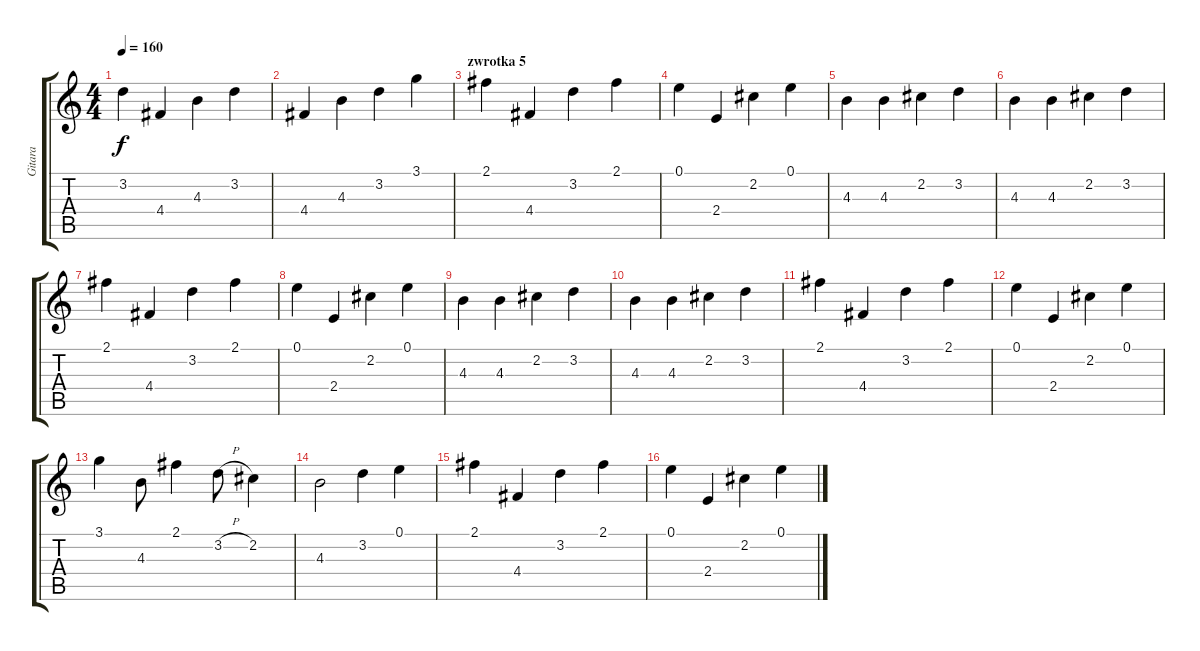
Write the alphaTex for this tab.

\track ("Gitara" "Gitara") {instrument electricguitarclean}
\staff {score tabs}
\tuning (E4 B3 G3 D3 A2 E2) {hide}
\ts (4 4)
\tempo 160
\clef g2
\ks c
3.2.4{dy f} 4.4.4 4.3.4 3.2.4 |
4.4.4 4.3.4 3.2.4 3.1.4 |
\section ("" "zwrotka 5")
2.1.4 4.4.4 3.2.4 2.1.4 |
0.1.4 2.4.4 2.2.4 0.1.4 |
4.3.4 4.3.4 2.2.4 3.2.4 |
4.3.4 4.3.4 2.2.4 3.2.4 |
2.1.4 4.4.4 3.2.4 2.1.4 |
0.1.4 2.4.4 2.2.4 0.1.4 |
4.3.4 4.3.4 2.2.4 3.2.4 |
4.3.4 4.3.4 2.2.4 3.2.4 |
2.1.4 4.4.4 3.2.4 2.1.4 |
0.1.4 2.4.4 2.2.4 0.1.4 |
3.1.4 4.3.8 2.1.4 3.2{h}.8 2.2.4 |
4.3.2 3.2.4 0.1.4 |
2.1.4 4.4.4 3.2.4 2.1.4 |
0.1.4 2.4.4 2.2.4 0.1.4
